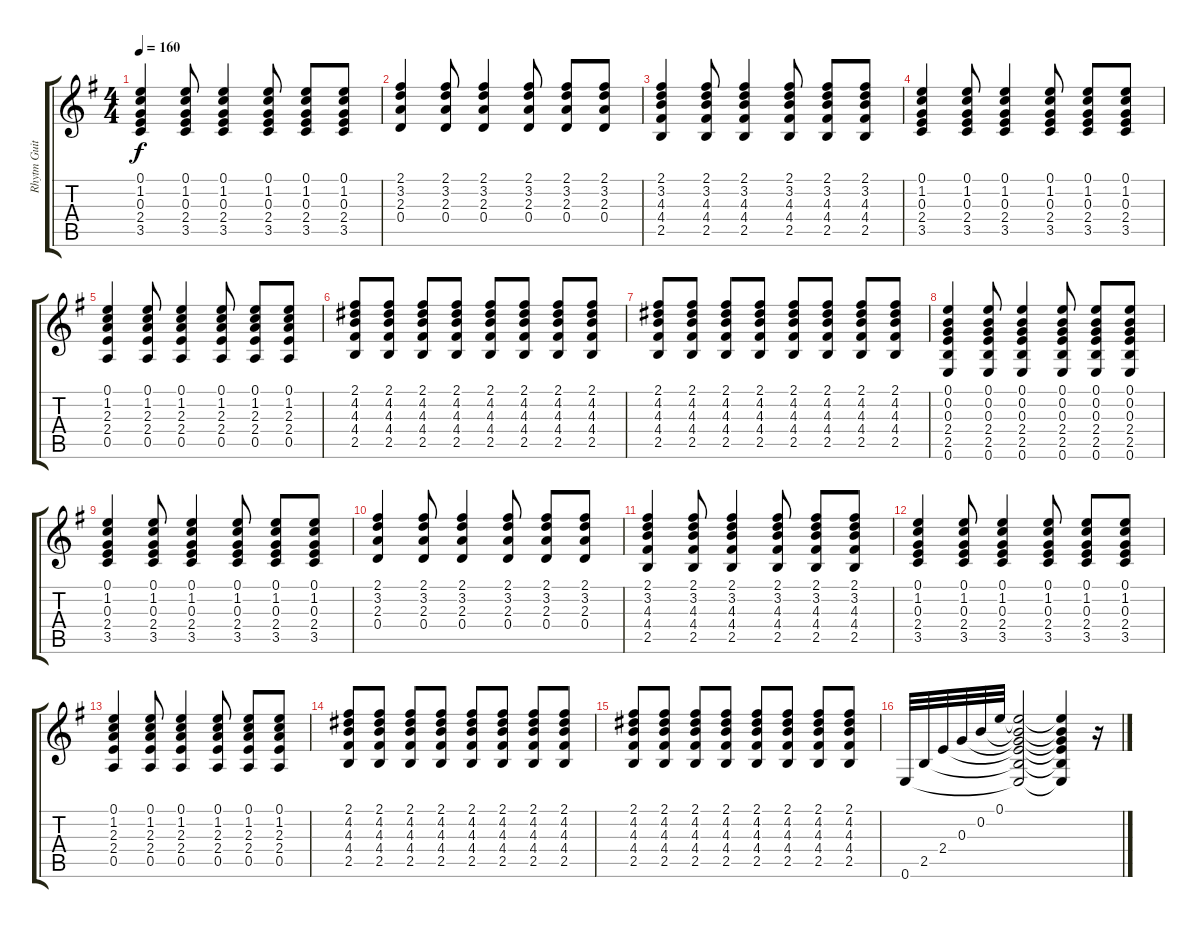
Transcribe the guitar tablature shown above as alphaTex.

\track ("Rhytm Guitar-Pauli" "Rhytm Guit") {instrument acousticguitarsteel}
\staff {score tabs}
\tuning (E4 B3 G3 D3 A2 E2) {hide}
\ts (4 4)
\tempo 160
\clef g2
\ks g
(0.1 1.2 0.3 2.4 3.5).4{dy f} (0.1 1.2 0.3 2.4 3.5).8 (0.1 1.2 0.3 2.4 3.5).4 (0.1 1.2 0.3 2.4 3.5).8 (0.1 1.2 0.3 2.4 3.5).8 (0.1 1.2 0.3 2.4 3.5).8 |
(2.1 3.2 2.3 0.4).4 (2.1 3.2 2.3 0.4).8 (2.1 3.2 2.3 0.4).4 (2.1 3.2 2.3 0.4).8 (2.1 3.2 2.3 0.4).8 (2.1 3.2 2.3 0.4).8 |
(2.1 3.2 4.3 4.4 2.5).4 (2.1 3.2 4.3 4.4 2.5).8 (2.1 3.2 4.3 4.4 2.5).4 (2.1 3.2 4.3 4.4 2.5).8 (2.1 3.2 4.3 4.4 2.5).8 (2.1 3.2 4.3 4.4 2.5).8 |
(0.1 1.2 0.3 2.4 3.5).4 (0.1 1.2 0.3 2.4 3.5).8 (0.1 1.2 0.3 2.4 3.5).4 (0.1 1.2 0.3 2.4 3.5).8 (0.1 1.2 0.3 2.4 3.5).8 (0.1 1.2 0.3 2.4 3.5).8 |
(0.1 1.2 2.3 2.4 0.5).4 (0.1 1.2 2.3 2.4 0.5).8 (0.1 1.2 2.3 2.4 0.5).4 (0.1 1.2 2.3 2.4 0.5).8 (0.1 1.2 2.3 2.4 0.5).8 (0.1 1.2 2.3 2.4 0.5).8 |
(2.1 4.2 4.3 4.4 2.5).8 (2.1 4.2 4.3 4.4 2.5).8 (2.1 4.2 4.3 4.4 2.5).8 (2.1 4.2 4.3 4.4 2.5).8 (2.1 4.2 4.3 4.4 2.5).8 (2.1 4.2 4.3 4.4 2.5).8 (2.1 4.2 4.3 4.4 2.5).8 (2.1 4.2 4.3 4.4 2.5).8 |
(2.1 4.2 4.3 4.4 2.5).8 (2.1 4.2 4.3 4.4 2.5).8 (2.1 4.2 4.3 4.4 2.5).8 (2.1 4.2 4.3 4.4 2.5).8 (2.1 4.2 4.3 4.4 2.5).8 (2.1 4.2 4.3 4.4 2.5).8 (2.1 4.2 4.3 4.4 2.5).8 (2.1 4.2 4.3 4.4 2.5).8 |
(0.1 0.2 0.3 2.4 2.5 0.6).4 (0.1 0.2 0.3 2.4 2.5 0.6).8 (0.1 0.2 0.3 2.4 2.5 0.6).4 (0.1 0.2 0.3 2.4 2.5 0.6).8 (0.1 0.2 0.3 2.4 2.5 0.6).8 (0.1 0.2 0.3 2.4 2.5 0.6).8 |
(0.1 1.2 0.3 2.4 3.5).4 (0.1 1.2 0.3 2.4 3.5).8 (0.1 1.2 0.3 2.4 3.5).4 (0.1 1.2 0.3 2.4 3.5).8 (0.1 1.2 0.3 2.4 3.5).8 (0.1 1.2 0.3 2.4 3.5).8 |
(2.1 3.2 2.3 0.4).4 (2.1 3.2 2.3 0.4).8 (2.1 3.2 2.3 0.4).4 (2.1 3.2 2.3 0.4).8 (2.1 3.2 2.3 0.4).8 (2.1 3.2 2.3 0.4).8 |
(2.1 3.2 4.3 4.4 2.5).4 (2.1 3.2 4.3 4.4 2.5).8 (2.1 3.2 4.3 4.4 2.5).4 (2.1 3.2 4.3 4.4 2.5).8 (2.1 3.2 4.3 4.4 2.5).8 (2.1 3.2 4.3 4.4 2.5).8 |
(0.1 1.2 0.3 2.4 3.5).4 (0.1 1.2 0.3 2.4 3.5).8 (0.1 1.2 0.3 2.4 3.5).4 (0.1 1.2 0.3 2.4 3.5).8 (0.1 1.2 0.3 2.4 3.5).8 (0.1 1.2 0.3 2.4 3.5).8 |
(0.1 1.2 2.3 2.4 0.5).4 (0.1 1.2 2.3 2.4 0.5).8 (0.1 1.2 2.3 2.4 0.5).4 (0.1 1.2 2.3 2.4 0.5).8 (0.1 1.2 2.3 2.4 0.5).8 (0.1 1.2 2.3 2.4 0.5).8 |
(2.1 4.2 4.3 4.4 2.5).8 (2.1 4.2 4.3 4.4 2.5).8 (2.1 4.2 4.3 4.4 2.5).8 (2.1 4.2 4.3 4.4 2.5).8 (2.1 4.2 4.3 4.4 2.5).8 (2.1 4.2 4.3 4.4 2.5).8 (2.1 4.2 4.3 4.4 2.5).8 (2.1 4.2 4.3 4.4 2.5).8 |
(2.1 4.2 4.3 4.4 2.5).8 (2.1 4.2 4.3 4.4 2.5).8 (2.1 4.2 4.3 4.4 2.5).8 (2.1 4.2 4.3 4.4 2.5).8 (2.1 4.2 4.3 4.4 2.5).8 (2.1 4.2 4.3 4.4 2.5).8 (2.1 4.2 4.3 4.4 2.5).8 (2.1 4.2 4.3 4.4 2.5).8 |
0.6.32 2.5.32 2.4.32 0.3.32 0.2.32 0.1.32 (0.1{t} 0.2{t} 0.3{t} 2.4{t} 2.5{t} 0.6{t}).2 (0.1{t} 0.2{t} 0.3{t} 2.4{t} 2.5{t} 0.6{t}).4 r.16
